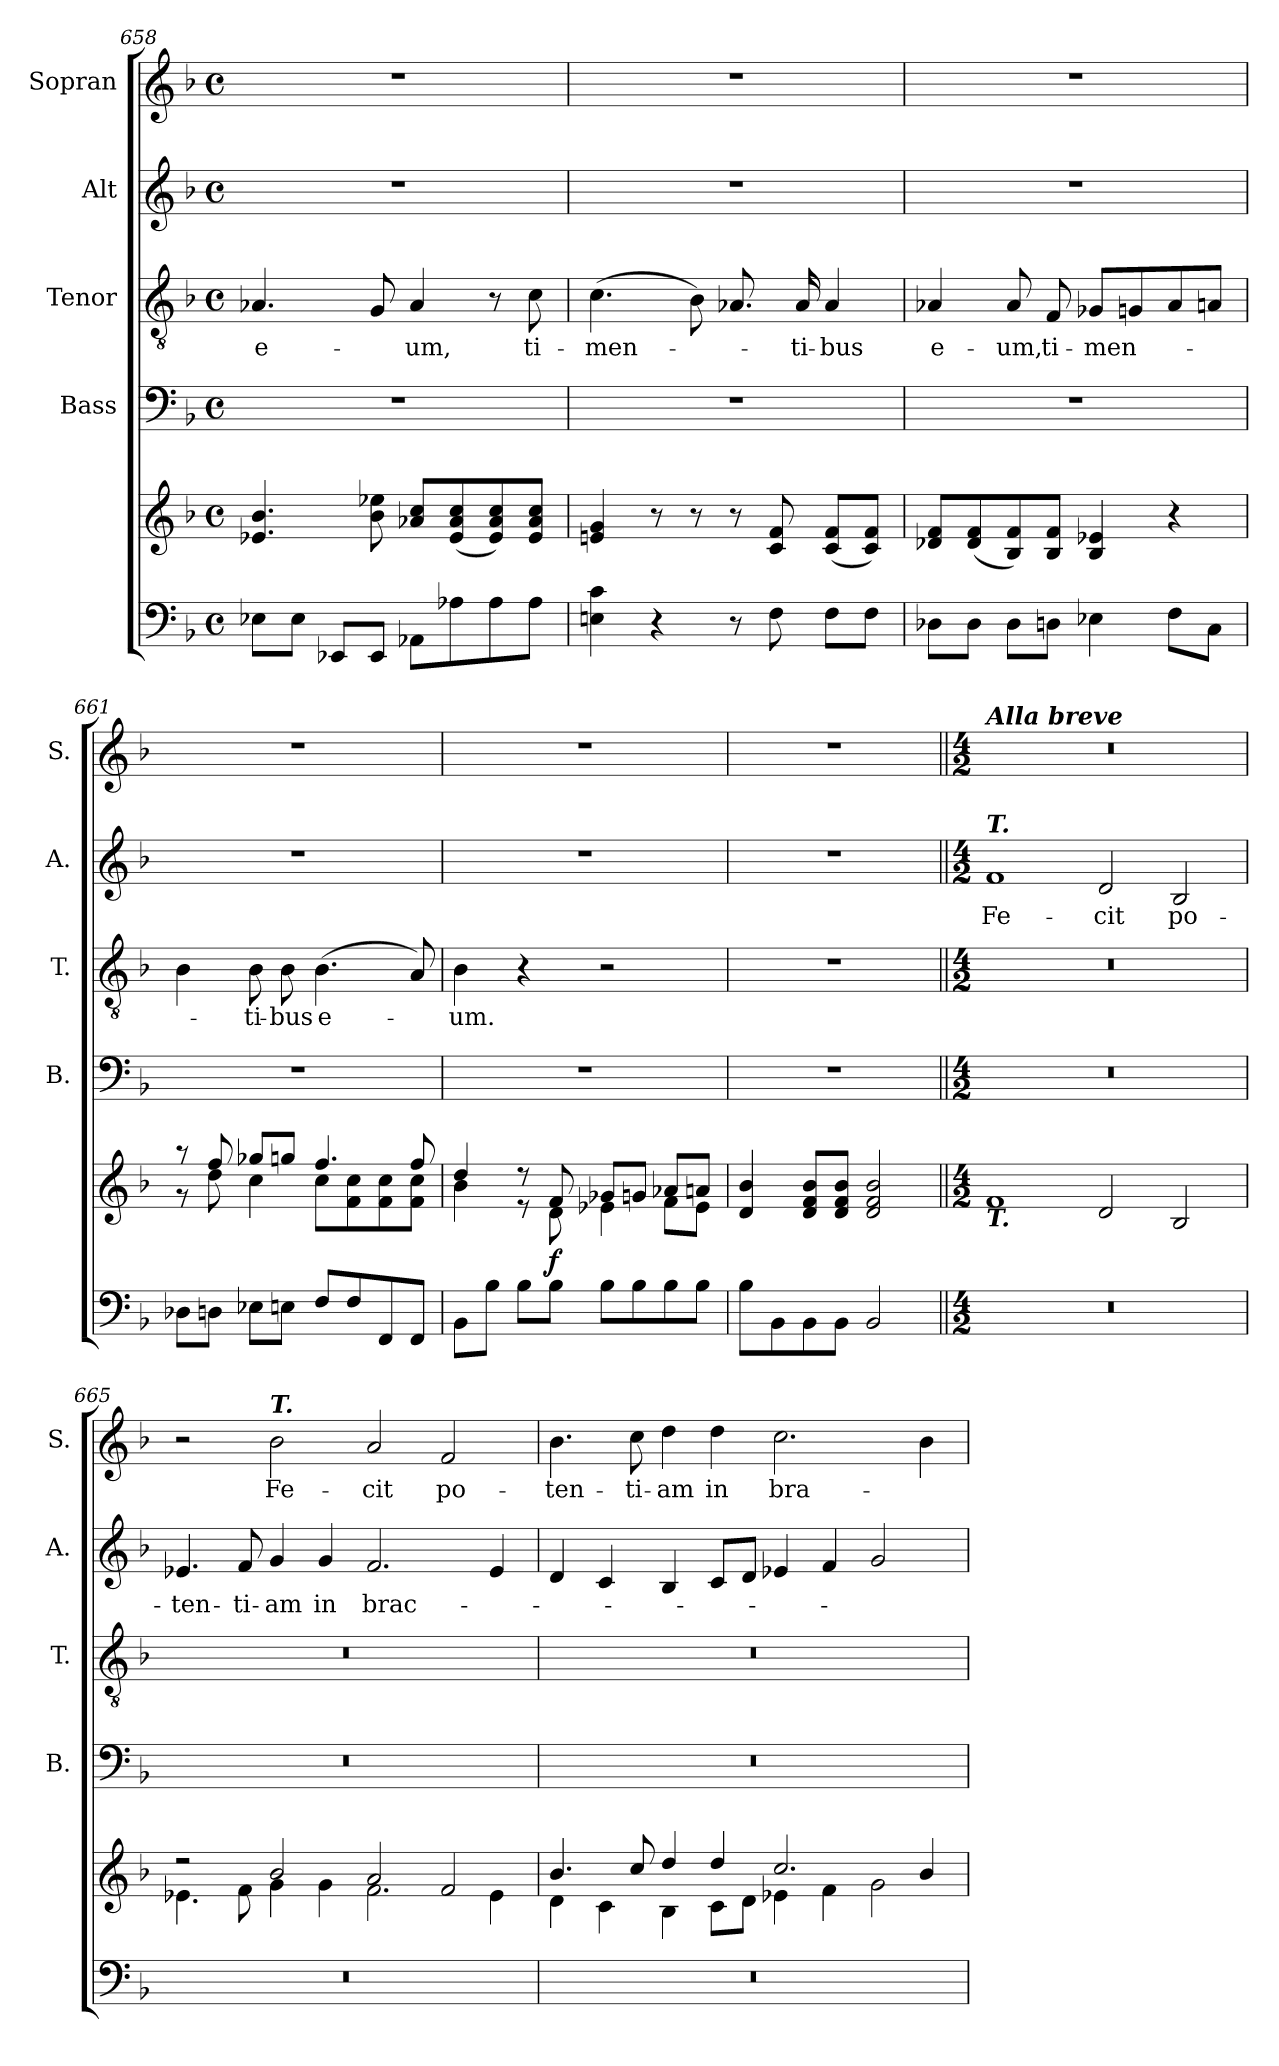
**kern	**kern	**dynam	**kern	**kern	**text	**kern	**text	**kern	**text
*part5	*part5	*part5	*part4	*part3	*part3	*part2	*part2	*part1	*part1
*staff6	*staff5	*staff5/6	*staff4	*staff3	*staff3	*staff2	*staff2	*staff1	*staff1
*	*	*	*I"Bass	*I"Tenor	*	*I"Alt	*	*I"Sopran	*
*	*	*	*I'B.	*I'T.	*	*I'A.	*	*I'S.	*
*clefF4	*clefG2	*	*clefF4	*clefGv2	*	*clefG2	*	*clefG2	*
*k[b-]	*k[b-]	*	*k[b-]	*k[b-]	*	*k[b-]	*	*k[b-]	*
*F:	*F:	*	*F:	*F:	*	*F:	*	*F:	*
*M4/4	*M4/4	*	*M4/4	*M4/4	*	*M4/4	*	*M4/4	*
*met(c)	*met(c)	*	*met(c)	*met(c)	*	*met(c)	*	*met(c)	*
=658	=658	=658	=658	=658	=658	=658	=658	=658	=658
!	!	!	!	!	!LO:LY:b	!	!	!	!
8E-X\L	4.e-X/ 4.b-/	.	1r	4.A-X/	e-	1r	.	1r	.
8E-\J	.	.	.	.	.	.	.	.	.
8EE-X/L	.	.	.	.	.	.	.	.	.
8EE-/J	8b-\ 8ee-X\	.	.	8G/	.	.	.	.	.
!	!	!	!	!	!LO:LY:b	!	!	!	!
8AA-X\L	8a-X/ 8cc/L	.	.	4A-/	-um,	.	.	.	.
8A-X\	(<8e-/ 8a-/ 8cc/	.	.	.	.	.	.	.	.
8A-\	8e-/ 8a-/ 8cc/)	.	.	8r	.	.	.	.	.
!	!	!	!	!	!LO:LY:b	!	!	!	!
8A-\J	8e-/ 8a-/ 8cc/J	.	.	8c\	ti-	.	.	.	.
=659	=659	=659	=659	=659	=659	=659	=659	=659	=659
!	!	!	!	!	!LO:LY:b	!	!	!	!
4En\ 4c\	4en/ 4g/	.	1r	(>4.c\	-men-	1r	.	1r	.
4r	8r	.	.	.	.	.	.	.	.
.	8r	.	.	8B-\)	.	.	.	.	.
8r	8r	.	.	8.A-X/	.	.	.	.	.
8F\	8c/ 8f/	.	.	.	.	.	.	.	.
!	!	!	!	!	!LO:LY:b	!	!	!	!
.	.	.	.	16A-/	-ti-	.	.	.	.
!	!	!	!	!	!LO:LY:b	!	!	!	!
8F\L	(<8c/ 8f/L	.	.	4A-/	-bus	.	.	.	.
8F\J	8c/ 8f/J)	.	.	.	.	.	.	.	.
!!LO:LB:g=z
=660	=660	=660	=660	=660	=660	=660	=660	=660	=660
!	!	!	!	!	!LO:LY:b	!	!	!	!
8D-X\L	8d-X/ 8f/L	.	1r	4A-X/	e-	1r	.	1r	.
8D-\J	(<8d-/ 8f/	.	.	.	.	.	.	.	.
!	!	!	!	!	!LO:LY:b	!	!	!	!
8D-\L	8B-/ 8f/)	.	.	8A-/	-um,	.	.	.	.
!	!	!	!	!	!LO:LY:b	!	!	!	!
8Dn\J	8B-/ 8f/J	.	.	8F/	ti-	.	.	.	.
!	!	!	!	!	!LO:LY:b	!	!	!	!
4E-X\	4B-/ 4e-X/	.	.	8G-X/L	-men-	.	.	.	.
.	.	.	.	8Gn/	.	.	.	.	.
8F\L	4r	.	.	8A-/	.	.	.	.	.
8C\J	.	.	.	8An/J	.	.	.	.	.
=661	=661	=661	=661	=661	=661	=661	=661	=661	=661
*	*^	*	*	*	*	*	*	*	*
8D-X\L	8r	8r	.	1r	4B-\	.	1r	.	1r	.
8Dn\J	8ff/	8dd\	.	.	.	.	.	.	.	.
!	!	!	!	!	!	!LO:LY:b	!	!	!	!
8E-X\L	8gg-X/L	4cc\	.	.	8B-\	-ti-	.	.	.	.
!	!	!	!	!	!	!LO:LY:b	!	!	!	!
8En\J	8ggn/J	.	.	.	8B-\	-bus	.	.	.	.
!	!	!	!	!	!	!LO:LY:b	!	!	!	!
8F/L	4.ff/	8cc\L	.	.	(>4.B-\	e-	.	.	.	.
8F/	.	8f\ 8cc\	.	.	.	.	.	.	.	.
8FF/	.	8f\ 8cc\	.	.	.	.	.	.	.	.
8FF/J	8ff/	8f\ 8cc\J	.	.	8A/)	.	.	.	.	.
=662	=662	=662	=662	=662	=662	=662	=662	=662	=662	=662
!	!	!	!	!	!	!LO:LY:b	!	!	!	!
8BB-\L	4dd/	4b-\	.	1r	4B-\	-um.	1r	.	1r	.
8B-\J	.	.	.	.	.	.	.	.	.	.
8B-\L	8r	8r	.	.	4r	.	.	.	.	.
!	!	!	!LO:DY:b	!	!	!	!	!	!	!
8B-\J	8f/	8d\	f	.	.	.	.	.	.	.
8B-\L	8g-X/L	4e-X\	.	.	2r	.	.	.	.	.
8B-\	8gn/J	.	.	.	.	.	.	.	.	.
8B-\	8a-X/L	8f\L	.	.	.	.	.	.	.	.
8B-\J	8an/J	8e-\J	.	.	.	.	.	.	.	.
*	*v	*v	*	*	*	*	*	*	*	*
=663	=663	=663	=663	=663	=663	=663	=663	=663	=663
8B-\L	4d/ 4b-/	.	1r	1r	.	1r	.	1r	.
8BB-\	.	.	.	.	.	.	.	.	.
8BB-\	8d/ 8f/ 8b-/L	.	.	.	.	.	.	.	.
8BB-\J	8d/ 8f/ 8b-/J	.	.	.	.	.	.	.	.
2BB-/	2d/ 2f/ 2b-/	.	.	.	.	.	.	.	.
!!LO:PB:g=z
=664||	=664||	=664||	=664||	=664||	=664||	=664||	=664||	=664||	=664||
*M4/2	*M4/2	*	*M4/2	*M4/2	*	*M4/2	*	*M4/2	*
!	!	!	!	!	!	!	!	!LO:TX:a:Bi:t=Alla breve	!
!	!	!	!	!	!	!LO:TX:a:Bi:t=T.	!	!	!
!	!LO:TX:b:Bi:t=T.	!	!	!	!	!	!	!	!
!	!	!	!	!	!	!	!LO:LY:b	!	!
0r	1f	.	0r	0r	.	1f	Fe-	0r	.
!	!	!	!	!	!	!	!LO:LY:b	!	!
.	2d/	.	.	.	.	2d/	-cit	.	.
!	!	!	!	!	!	!	!LO:LY:b	!	!
.	2B-/	.	.	.	.	2B-/	po-	.	.
=665	=665	=665	=665	=665	=665	=665	=665	=665	=665
*	*^	*	*	*	*	*	*	*	*
!	!	!	!	!	!	!	!	!LO:LY:b	!	!
0r	2r	4.e-X\	.	0r	0r	.	4.e-X/	-ten-	2r	.
!	!	!	!	!	!	!	!	!LO:LY:b	!	!
.	.	8f\	.	.	.	.	8f/	-ti-	.	.
!	!	!	!	!	!	!	!	!	!LO:TX:a:Bi:t=T.	!
!	!	!	!	!	!	!	!	!LO:LY:b	!	!LO:LY:b
.	2b-/	4g\	.	.	.	.	4g/	-am	2b-\	Fe-
!	!	!	!	!	!	!	!	!LO:LY:b	!	!
.	.	4g\	.	.	.	.	4g/	in	.	.
!	!	!	!	!	!	!	!	!LO:LY:b	!	!LO:LY:b
.	2a/	2.f\	.	.	.	.	2.f/	brac-	2a/	-cit
!	!	!	!	!	!	!	!	!	!	!LO:LY:b
.	2f/	.	.	.	.	.	.	.	2f/	po-
.	.	4e-\	.	.	.	.	4e-/	.	.	.
=666	=666	=666	=666	=666	=666	=666	=666	=666	=666	=666
!	!	!	!	!	!	!	!	!	!	!LO:LY:b
0r	4.b-/	4d\	.	0r	0r	.	4d/	.	4.b-\	-ten-
.	.	4c\	.	.	.	.	4c/	.	.	.
!	!	!	!	!	!	!	!	!	!	!LO:LY:b
.	8cc/	.	.	.	.	.	.	.	8cc\	-ti-
!	!	!	!	!	!	!	!	!	!	!LO:LY:b
.	4dd/	4B-\	.	.	.	.	4B-/	.	4dd\	-am
!	!	!	!	!	!	!	!	!	!	!LO:LY:b
.	4dd/	8c\L	.	.	.	.	8c/L	.	4dd\	in
.	.	8d\J	.	.	.	.	8d/J	.	.	.
!	!	!	!	!	!	!	!	!	!	!LO:LY:b
.	2.cc/	4e-X\	.	.	.	.	4e-X/	.	2.cc\	bra-
.	.	4f\	.	.	.	.	4f/	.	.	.
.	.	2g\	.	.	.	.	2g/	.	.	.
.	4b-/	.	.	.	.	.	.	.	4b-\	.
*	*v	*v	*	*	*	*	*	*	*	*
=	=	=	=	=	=	=	=	=	=
*-	*-	*-	*-	*-	*-	*-	*-	*-	*-
